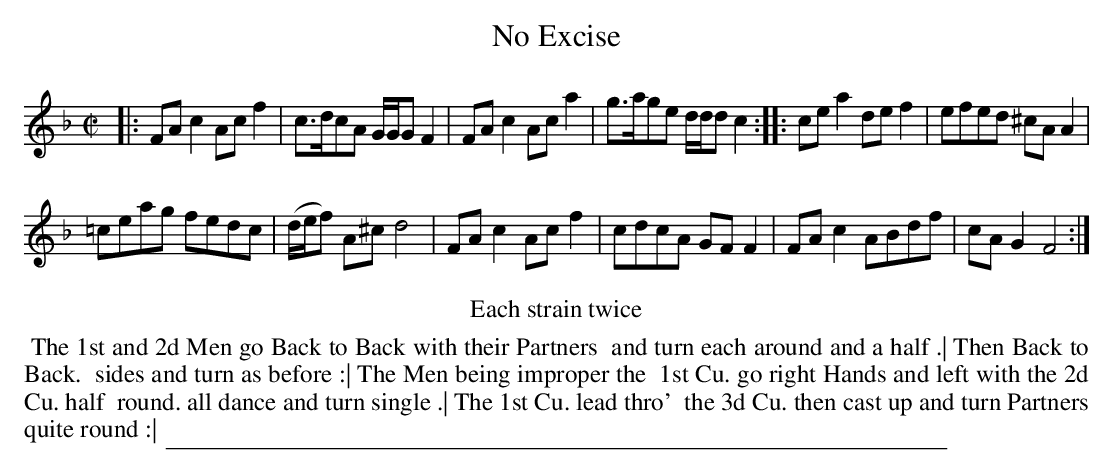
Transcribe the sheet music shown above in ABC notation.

X:1
T: No Excise
M: C|
L: 1/8
K: F
|:\
FAc2 Acf2 | c>dcA G/G/G F2 |\
FAc2 Aca2 | g>age d/d/d c2 :|\
|:\
cea2 def2 | efed ^cAA2 |
=ceag fedc | (d/e/f) A^c d4 |\
FAc2 Acf2 | cdcA GFF2 |\
FAc2 ABdf | cAG2 F4 :|
